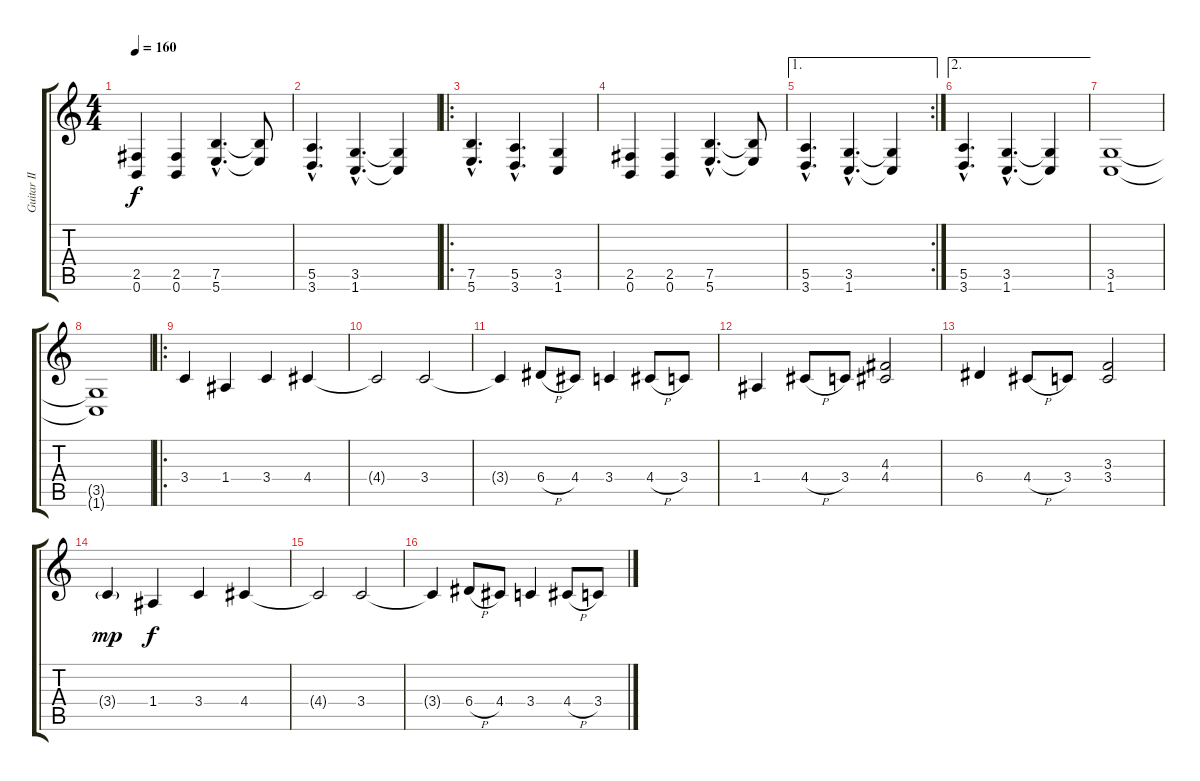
\track ("Guitar II" "Guitar II") {instrument distortionguitar}
\staff {score tabs}
\tuning (B3 Gb3 D3 A2 E2 B1) {hide}
\ts (4 4)
\tempo 160
\clef g2
\ks c
(2.5 0.6).4{dy f} (2.5 0.6).4 (7.5{hac} 5.6{hac}).4{d} (7.5{t} 5.6{t}).8 |
(5.5{hac} 3.6{hac}).4{d} (3.5{hac} 1.6{hac}).4{d} (3.5{t} 1.6{t}).4 |
\ro
(7.5{hac} 5.6{hac}).4{d} (5.5{hac} 3.6{hac}).4{d} (3.5 1.6).4 |
(2.5 0.6).4 (2.5 0.6).4 (7.5{hac} 5.6{hac}).4{d} (7.5{t} 5.6{t}).8 |
\ae 1
\rc 2
(5.5{hac} 3.6{hac}).4{d} (3.5{hac} 1.6{hac}).4{d} (3.5{t} 1.6{t}).4 |
\ae 2
(5.5{hac} 3.6{hac}).4{d} (3.5{hac} 1.6{hac}).4{d} (3.5{t} 1.6{t}).4 |
(3.5 1.6).1 |
(3.5{t} 1.6{t}).1 |
\ro
3.4.4 1.4.4 3.4.4 4.4.4 |
4.4{t}.2 3.4.2 |
3.4{t}.4 6.4{h}.8 4.4.8 3.4.4 4.4{h}.8 3.4.8 |
1.4.4 4.4{h}.8 3.4.8 (4.3 4.4).2 |
6.4.4 4.4{h}.8 3.4.8 (3.3 3.4).2 |
3.4{g}.4{dy mp} 1.4.4{dy f} 3.4.4 4.4.4 |
4.4{t}.2 3.4.2 |
3.4{t}.4 6.4{h}.8 4.4.8 3.4.4 4.4{h}.8 3.4.8
